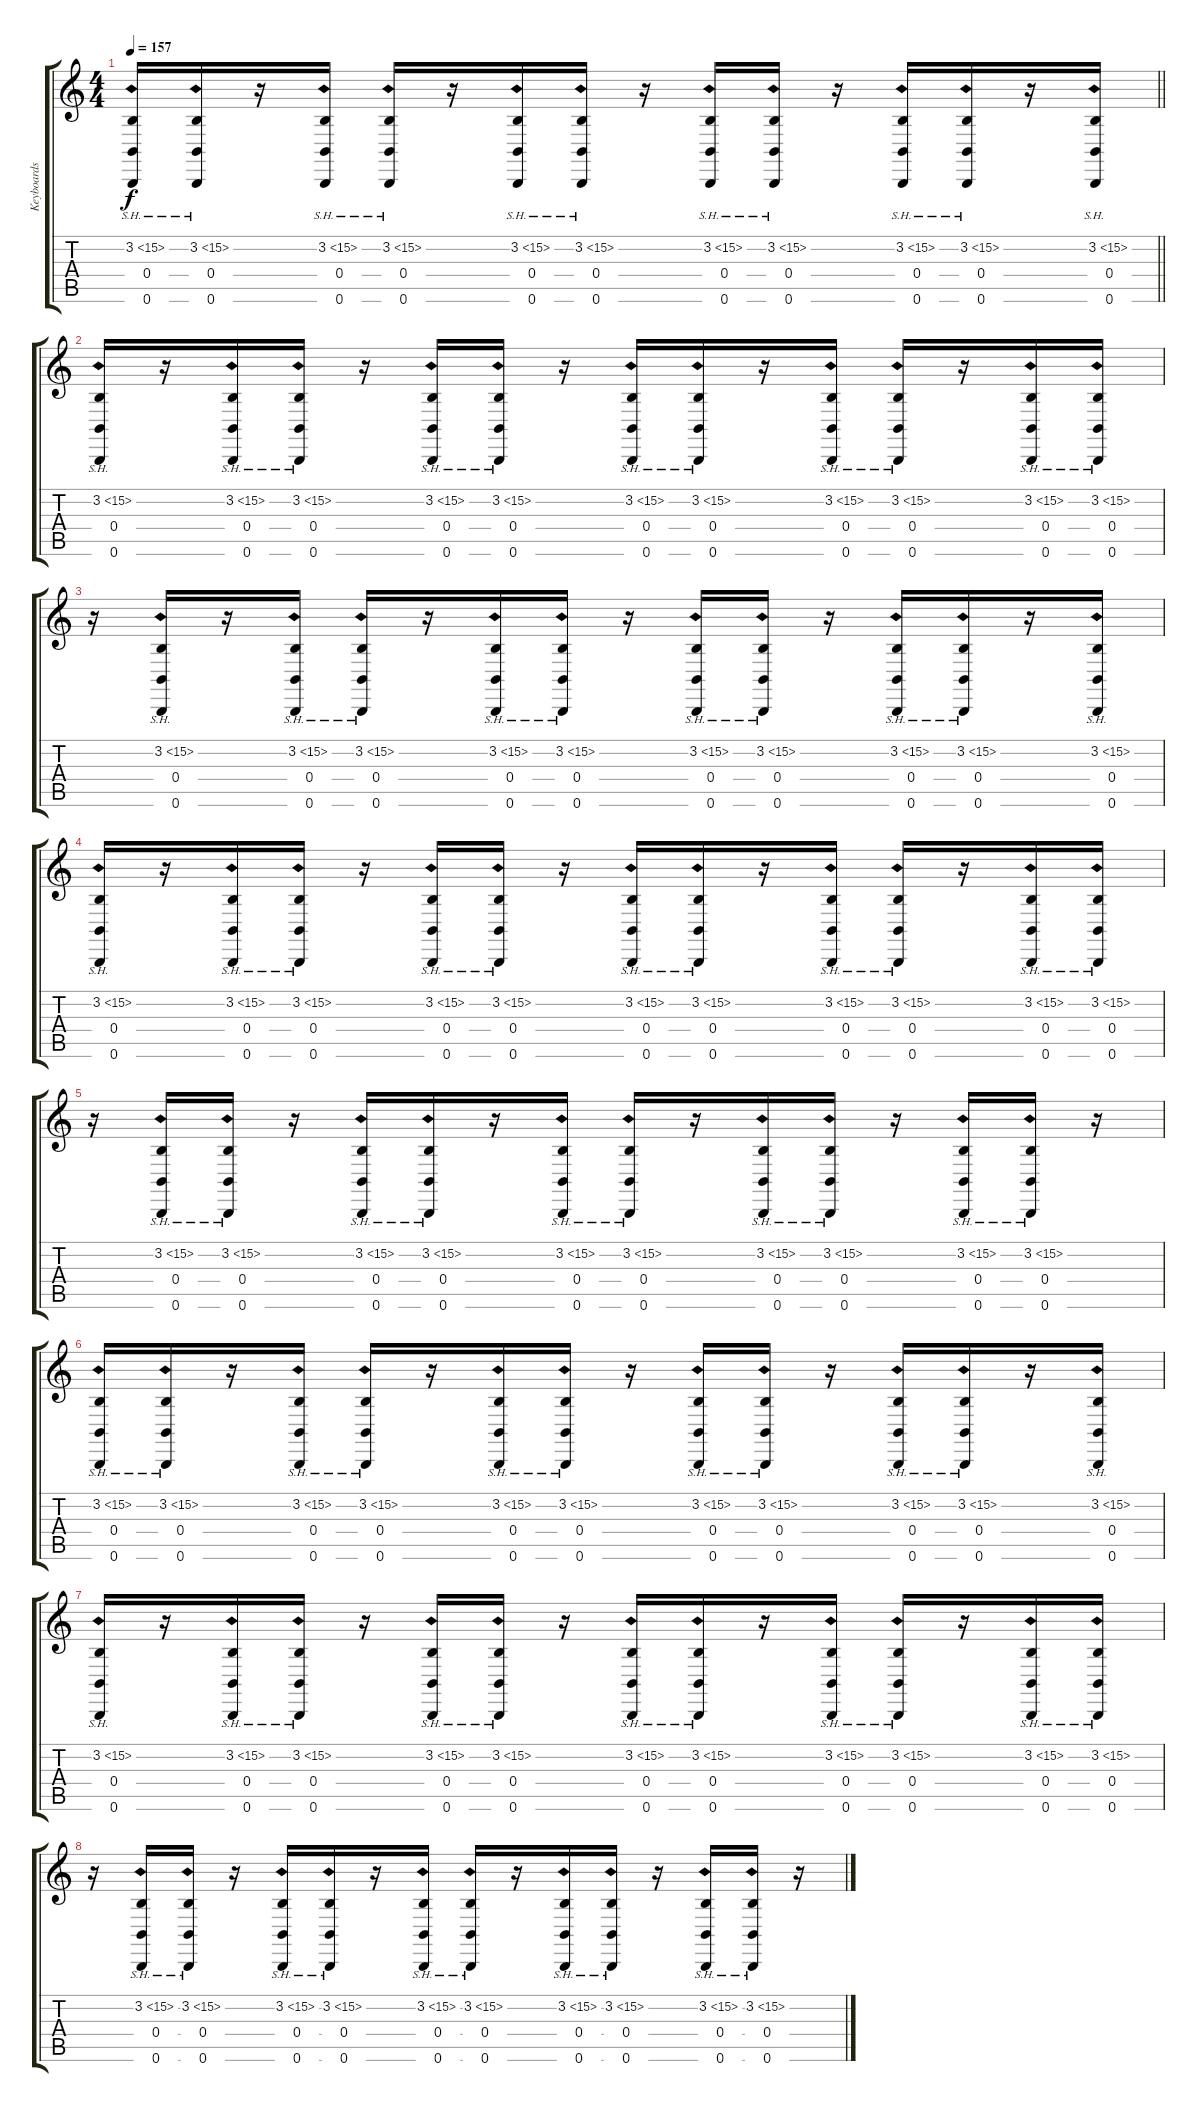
\track ("Keyboards" "Keyboards") {instrument lead1square}
\staff {score tabs}
\tuning (Db4 Ab3 E3 B2 Gb2 B1) {hide}
\ts (4 4)
\tempo 157
\clef g2
\barLineRight lightlight
\ks c
(3.2{sh 12} 0.4 0.6).16{dy f} (3.2{sh 12} 0.4 0.6).16 r.16 (3.2{sh 12} 0.4 0.6).16 (3.2{sh 12} 0.4 0.6).16 r.16 (3.2{sh 12} 0.4 0.6).16 (3.2{sh 12} 0.4 0.6).16 r.16 (3.2{sh 12} 0.4 0.6).16 (3.2{sh 12} 0.4 0.6).16 r.16 (3.2{sh 12} 0.4 0.6).16 (3.2{sh 12} 0.4 0.6).16 r.16 (3.2{sh 12} 0.4 0.6).16 |
\section ("" "")
(3.2{sh 12} 0.4 0.6).16{volume 8} r.16 (3.2{sh 12} 0.4 0.6).16 (3.2{sh 12} 0.4 0.6).16 r.16 (3.2{sh 12} 0.4 0.6).16 (3.2{sh 12} 0.4 0.6).16 r.16 (3.2{sh 12} 0.4 0.6).16 (3.2{sh 12} 0.4 0.6).16 r.16 (3.2{sh 12} 0.4 0.6).16 (3.2{sh 12} 0.4 0.6).16 r.16 (3.2{sh 12} 0.4 0.6).16 (3.2{sh 12} 0.4 0.6).16 |
r.16 (3.2{sh 12} 0.4 0.6).16 r.16 (3.2{sh 12} 0.4 0.6).16 (3.2{sh 12} 0.4 0.6).16 r.16 (3.2{sh 12} 0.4 0.6).16 (3.2{sh 12} 0.4 0.6).16 r.16 (3.2{sh 12} 0.4 0.6).16 (3.2{sh 12} 0.4 0.6).16 r.16 (3.2{sh 12} 0.4 0.6).16 (3.2{sh 12} 0.4 0.6).16 r.16 (3.2{sh 12} 0.4 0.6).16 |
(3.2{sh 12} 0.4 0.6).16 r.16 (3.2{sh 12} 0.4 0.6).16 (3.2{sh 12} 0.4 0.6).16 r.16 (3.2{sh 12} 0.4 0.6).16 (3.2{sh 12} 0.4 0.6).16 r.16 (3.2{sh 12} 0.4 0.6).16 (3.2{sh 12} 0.4 0.6).16 r.16 (3.2{sh 12} 0.4 0.6).16 (3.2{sh 12} 0.4 0.6).16 r.16 (3.2{sh 12} 0.4 0.6).16 (3.2{sh 12} 0.4 0.6).16 |
r.16 (3.2{sh 12} 0.4 0.6).16 (3.2{sh 12} 0.4 0.6).16 r.16 (3.2{sh 12} 0.4 0.6).16 (3.2{sh 12} 0.4 0.6).16 r.16 (3.2{sh 12} 0.4 0.6).16 (3.2{sh 12} 0.4 0.6).16 r.16 (3.2{sh 12} 0.4 0.6).16 (3.2{sh 12} 0.4 0.6).16 r.16 (3.2{sh 12} 0.4 0.6).16 (3.2{sh 12} 0.4 0.6).16 r.16 |
(3.2{sh 12} 0.4 0.6).16 (3.2{sh 12} 0.4 0.6).16 r.16 (3.2{sh 12} 0.4 0.6).16 (3.2{sh 12} 0.4 0.6).16 r.16 (3.2{sh 12} 0.4 0.6).16 (3.2{sh 12} 0.4 0.6).16 r.16 (3.2{sh 12} 0.4 0.6).16 (3.2{sh 12} 0.4 0.6).16 r.16 (3.2{sh 12} 0.4 0.6).16 (3.2{sh 12} 0.4 0.6).16 r.16 (3.2{sh 12} 0.4 0.6).16 |
(3.2{sh 12} 0.4 0.6).16 r.16 (3.2{sh 12} 0.4 0.6).16 (3.2{sh 12} 0.4 0.6).16 r.16 (3.2{sh 12} 0.4 0.6).16 (3.2{sh 12} 0.4 0.6).16 r.16 (3.2{sh 12} 0.4 0.6).16 (3.2{sh 12} 0.4 0.6).16 r.16 (3.2{sh 12} 0.4 0.6).16 (3.2{sh 12} 0.4 0.6).16 r.16 (3.2{sh 12} 0.4 0.6).16 (3.2{sh 12} 0.4 0.6).16 |
r.16 (3.2{sh 12} 0.4 0.6).16 (3.2{sh 12} 0.4 0.6).16 r.16 (3.2{sh 12} 0.4 0.6).16 (3.2{sh 12} 0.4 0.6).16 r.16 (3.2{sh 12} 0.4 0.6).16 (3.2{sh 12} 0.4 0.6).16 r.16 (3.2{sh 12} 0.4 0.6).16 (3.2{sh 12} 0.4 0.6).16 r.16 (3.2{sh 12} 0.4 0.6).16 (3.2{sh 12} 0.4 0.6).16 r.16
